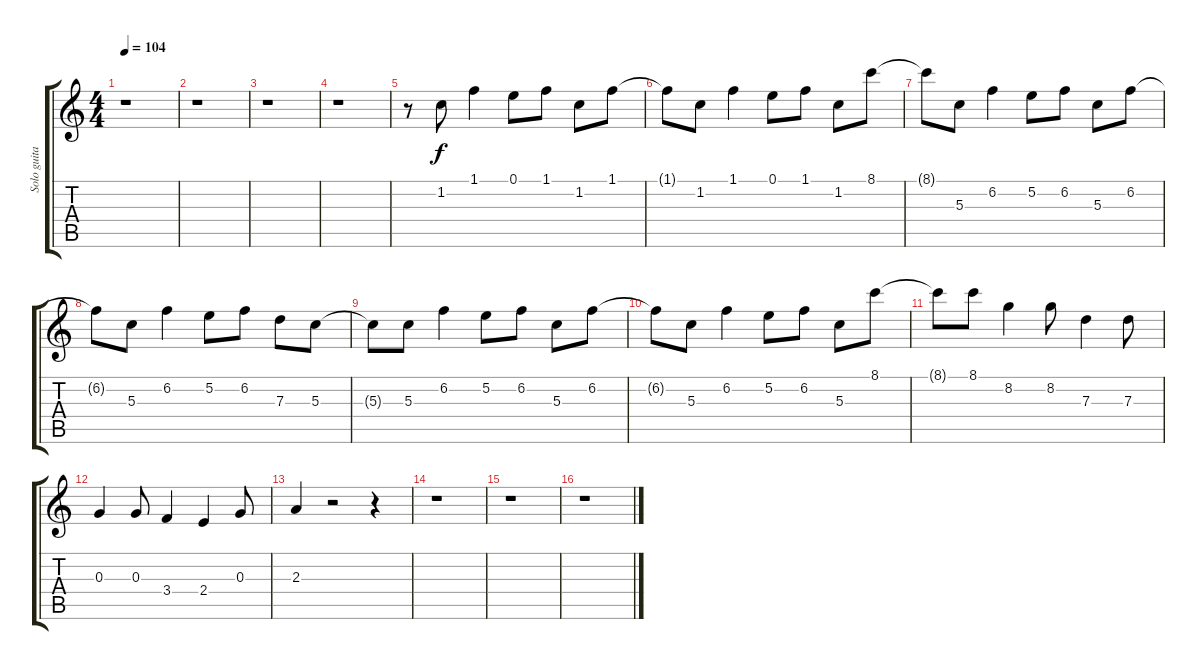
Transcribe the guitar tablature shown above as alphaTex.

\track ("Solo guitar" "Solo guita") {instrument distortionguitar}
\staff {score tabs}
\tuning (E4 B3 G3 D3 A2 E2) {hide}
\ts (4 4)
\tempo 104
\clef g2
\ks c
r.1{dy f} |
r.1 |
r.1 |
r.1 |
r.8 1.2.8 1.1.4 0.1.8 1.1.8 1.2.8 1.1.8 |
1.1{t}.8 1.2.8 1.1.4 0.1.8 1.1.8 1.2.8 8.1.8 |
8.1{t}.8 5.3.8 6.2.4 5.2.8 6.2.8 5.3.8 6.2.8 |
6.2{t}.8 5.3.8 6.2.4 5.2.8 6.2.8 7.3.8 5.3.8 |
5.3{t}.8 5.3.8 6.2.4 5.2.8 6.2.8 5.3.8 6.2.8 |
6.2{t}.8 5.3.8 6.2.4 5.2.8 6.2.8 5.3.8 8.1.8 |
8.1{t}.8 8.1.8 8.2.4 8.2.8 7.3.4 7.3.8 |
0.3.4 0.3.8 3.4.4 2.4.4 0.3.8 |
2.3.4 r.2 r.4 |
r.1 |
r.1 |
r.1
